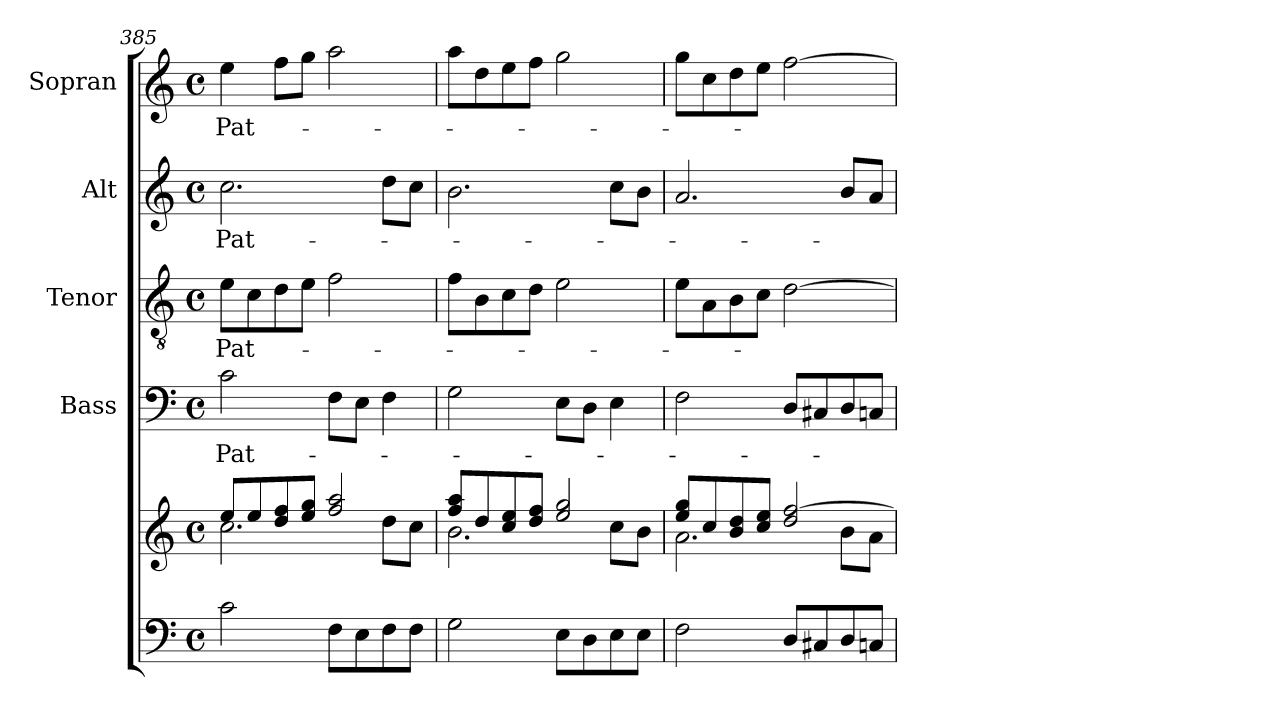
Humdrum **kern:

**kern	**kern	**kern	**text	**kern	**text	**kern	**text	**kern	**text
*part5	*part5	*part4	*part4	*part3	*part3	*part2	*part2	*part1	*part1
*staff6	*staff5	*staff4	*staff4	*staff3	*staff3	*staff2	*staff2	*staff1	*staff1
*	*	*I"Bass	*	*I"Tenor	*	*I"Alt	*	*I"Sopran	*
*	*	*I'B.	*	*I'T.	*	*I'A.	*	*I'S.	*
*clefF4	*clefG2	*clefF4	*	*clefGv2	*	*clefG2	*	*clefG2	*
*k[]	*k[]	*k[]	*	*k[]	*	*k[]	*	*k[]	*
*C:	*C:	*C:	*	*C:	*	*C:	*	*C:	*
*M4/4	*M4/4	*M4/4	*	*M4/4	*	*M4/4	*	*M4/4	*
*met(c)	*met(c)	*met(c)	*	*met(c)	*	*met(c)	*	*met(c)	*
=385	=385	=385	=385	=385	=385	=385	=385	=385	=385
*	*^	*	*	*	*	*	*	*	*
!	!	!	!	!LO:LY:b	!	!LO:LY:b	!	!LO:LY:b	!	!LO:LY:b
2c\	8ee/L	2.cc\	2c\	Pat-	8e\L	Pat-	2.cc\	Pat-	4ee\	Pat-
.	8ee/	.	.	.	8c\	.	.	.	.	.
.	8dd/ 8ff/	.	.	.	8d\	.	.	.	8ff\L	.
.	8ee/ 8gg/J	.	.	.	8e\J	.	.	.	8gg\J	.
8F\L	2ff/ 2aa/	.	8F\L	.	2f\	.	.	.	2aa\	.
8E\	.	.	8E\J	.	.	.	.	.	.	.
8F\	.	8dd\L	4F\	.	.	.	8dd\L	.	.	.
8F\J	.	8cc\J	.	.	.	.	8cc\J	.	.	.
!!LO:LB:g=z
=386	=386	=386	=386	=386	=386	=386	=386	=386	=386	=386
2G\	8ff/ 8aa/L	2.b\	2G\	.	8f\L	.	2.b\	.	8aa\L	.
.	8dd/	.	.	.	8B\	.	.	.	8dd\	.
.	8cc/ 8ee/	.	.	.	8c\	.	.	.	8ee\	.
.	8dd/ 8ff/J	.	.	.	8d\J	.	.	.	8ff\J	.
8E\L	2ee/ 2gg/	.	8E\L	.	2e\	.	.	.	2gg\	.
8D\	.	.	8D\J	.	.	.	.	.	.	.
8E\	.	8cc\L	4E\	.	.	.	8cc\L	.	.	.
8E\J	.	8b\J	.	.	.	.	8b\J	.	.	.
=387	=387	=387	=387	=387	=387	=387	=387	=387	=387	=387
2F\	8ee/ 8gg/L	2.a\	2F\	.	8e\L	.	2.a/	.	8gg\L	.
.	8cc/	.	.	.	8A\	.	.	.	8cc\	.
.	8b/ 8dd/	.	.	.	8B\	.	.	.	8dd\	.
.	8cc/ 8ee/J	.	.	.	8c\J	.	.	.	8ee\J	.
8D/L	2dd/ [>2ff/	.	8D/L	.	[2d\	.	.	.	[2ff\	.
8C#X/	.	.	8C#X/	.	.	.	.	.	.	.
8D/	.	8b\L	8D/	.	.	.	8b/L	.	.	.
8Cn/J	.	8a\J	8Cn/J	.	.	.	8a/J	.	.	.
*	*v	*v	*	*	*	*	*	*	*	*
=	=	=	=	=	=	=	=	=	=
*-	*-	*-	*-	*-	*-	*-	*-	*-	*-
